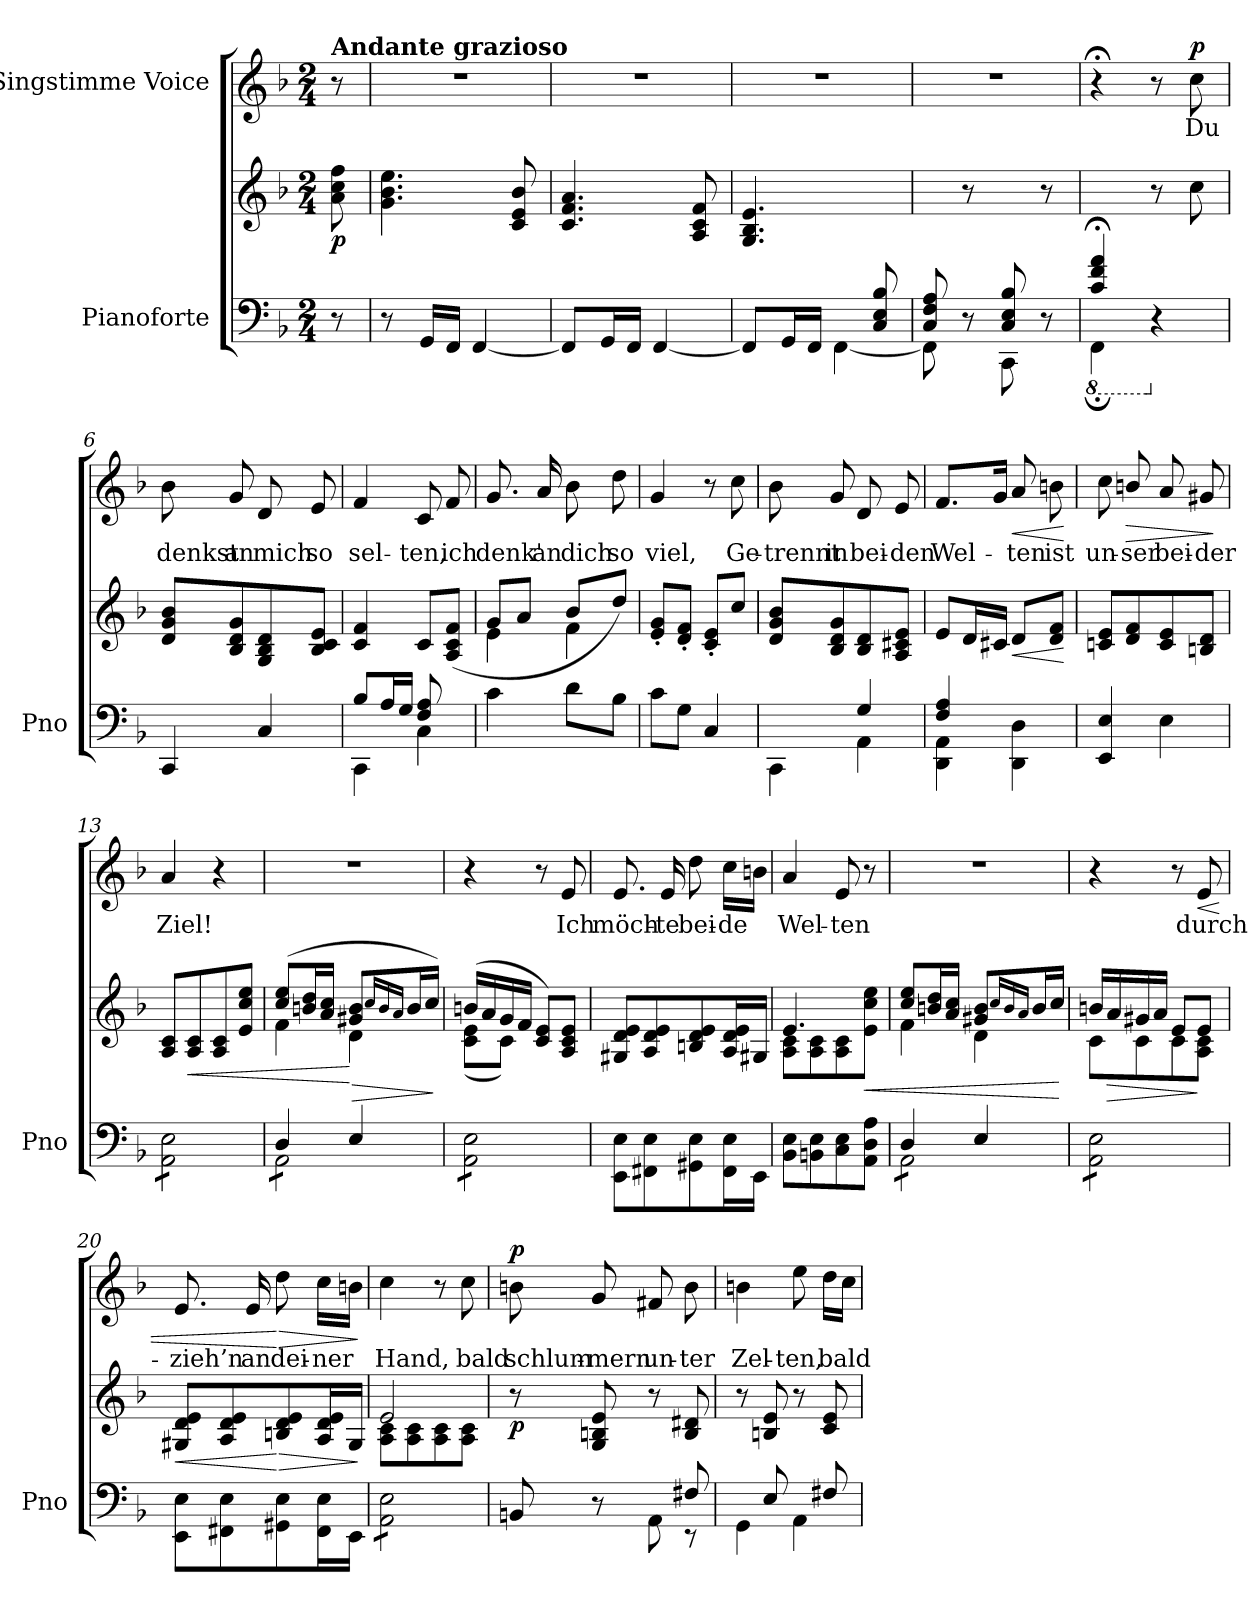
**kern	**kern	**dynam	**kern	**text	**dynam
*part2	*part2	*part2	*part1	*part1	*part1
*staff3	*staff2	*staff2/3	*staff1	*staff1	*staff1
*I"Pianoforte	*	*	*I"Singstimme Voice	*	*
*I'Pno	*	*	*	*	*
*clefF4	*clefG2	*	*clefG2	*	*
*k[b-]	*k[b-]	*	*k[b-]	*	*
*M2/4	*M2/4	*	*M2/4	*	*
=	=	=	=	=	=
!	!	!	!LO:TX:a:B:t=Andante grazioso	!	!
!	!	!LO:DY:b	!	!	!
8r	8a\ 8cc\ 8ff\	p	8r	.	.
=1	=1	=1	=1	=1	=1
8r	4.g\ 4.b-\ 4.ee\	.	2r	.	.
16GG/LL	.	.	.	.	.
16FF/JJ	.	.	.	.	.
[4FF/	.	.	.	.	.
.	8c/ 8e/ 8b-/	.	.	.	.
=2	=2	=2	=2	=2	=2
8FF/L]	4.c/ 4.f/ 4.a/	.	2r	.	.
16GG/L	.	.	.	.	.
16FF/JJ	.	.	.	.	.
[4FF/	.	.	.	.	.
.	8A/ 8c/ 8f/	.	.	.	.
=3	=3	=3	=3	=3	=3
*^	*	*	*	*	*
4.ryy	8FF/L]	4.G/ 4.B-/ 4.e/	.	2r	.	.
.	16GG/L	.	.	.	.	.
.	16FF/JJ	.	.	.	.	.
.	[<4FF\	.	.	.	.	.
8C/ 8E/ 8B-/	.	8ryy	.	.	.	.
=4	=4	=4	=4	=4	=4	=4
8C/ 8F/ 8A/	8FF\]	8ryy	.	2r	.	.
8ryy	8r	8r	.	.	.	.
8C/ 8E/ 8B-/	8CC\	8ryy	.	.	.	.
8ryy	8r	8r	.	.	.	.
=5	=5	=5	=5	=5	=5	=5
*8ba	*	*	*	*	*	*
4C/;< 4F/;< 4A/;<	4FFF;\	4ryy	.	4r;<	.	.
4ryy	4r	8r	.	8r	.	.
!	!	!	!	!	!	!LO:DY:a
.	.	8cc\	.	8cc\	Du	p
*v	*v	*	*	*	*	*
=6	=6	=6	=6	=6	=6
*X8ba	*	*	*	*	*
4CC/	8d/ 8g/ 8b-/L	.	8b-\	denkst	.
.	8B-/ 8d/ 8g/	.	8g/	an	.
4C/	8G/ 8B-/ 8d/	.	8d/	mich	.
.	8B-/ 8c/ 8e/J	.	8e/	so	.
=7	=7	=7	=7	=7	=7
*^	*	*	*	*	*
8B-/L	4CC\	4c/ 4f/	.	4f/	sel-	.
16A/L	.	.	.	.	.	.
16G/JJ	.	.	.	.	.	.
8F/ 8A/	4C\	8c/L	.	8c/	-ten,	.
8ryy	.	(>8A/ 8c/ 8f/J	.	8f/	ich	.
*v	*v	*	*	*	*	*
=8	=8	=8	=8	=8	=8
*	*^	*	*	*	*
4c\	8g/L	4e\	.	8.g/	denk'	.
.	8a/J	.	.	.	.	.
.	.	.	.	16a/	an	.
8d\L	8b-/L	4f\	.	8b-\	dich	.
8B-\J	8dd/J)	.	.	8dd\	so	.
*	*v	*v	*	*	*	*
=9	=9	=9	=9	=9	=9
8c\L	8e/' 8g/'L	.	4g/	viel,	.
8G\J	8d/' 8f/'J	.	.	.	.
4C/	8c/' 8e/'L	.	8r	.	.
.	8cc/J	.	8cc\	Ge-	.
=10	=10	=10	=10	=10	=10
*^	*	*	*	*	*
4ryy	4CC\	8d/ 8g/ 8b-/L	.	8b-\	-trennt	.
.	.	8B-/ 8d/ 8g/	.	8g/	in	.
4G/	4AA\	8B-/ 8d/	.	8d/	bei-	.
.	.	8A/ 8c#X/ 8e/J	.	8e/	-den	.
=11	=11	=11	=11	=11	=11	=11
4F/ 4A/	4DD\ 4AA\	8e/L	.	8.f/L	Wel-	.
.	.	16d/L	.	.	.	.
.	.	16c#X/JJ	.	16g/Jk	.	.
!	!	!	!LO:HP:b	!	!	!LO:HP:b
4ryy	4DD\ 4D\	8d/L	<	8a/	-ten	<
.	.	8d/ 8f/J	.	8bn\	ist	.
*v	*v	*	*	*	*	*
.	.	[	.	.	[
=12	=12	=12	=12	=12	=12
4EE/ 4E/	8cn/ 8e/L	.	8cc\	un-	.
!	!	!	!	!	!LO:HP:b
.	8d/ 8f/	.	8bn/	-ser	>
4E\	8c/ 8e/	.	8a/	bei-	.
.	8Bn/ 8d/J	.	8g#X/	-der	.
.	.	.	.	.	]
=13	=13	=13	=13	=13	=13
*tremolo	*	*	*	*	*
8AA\ 8E\L	8A/ 8c/L	.	4a/	Ziel!	.
!	!	!LO:HP:b	!	!	!
8AA\ 8E\	8A/ 8c/	<	.	.	.
8AA\ 8E\	8A/ 8c/	.	4r	.	.
8AA\ 8E\J	8e/ 8cc/ 8ee/J	.	.	.	.
=14	=14	=14	=14	=14	=14
*^	*^	*	*	*	*
4D/	8AA\L	(8cc/ 8ee/L	4f\	.	2r	.	.
.	8AA\	16bn/ 16dd/L	.	.	.	.	.
.	.	16a/ 16cc/JJ	.	.	.	.	.
!	!	!	!	!LO:HP:n=1:b	!	!	!
4E/	8AA\	8g#X/ 8b/L	4d\	[ >	.	.	.
.	.	16qcc/LL	.	.	.	.	.
.	.	16qb/	.	.	.	.	.
.	.	16qa/JJ	.	.	.	.	.
.	8AA\J	16b/L	.	.	.	.	.
.	.	16cc/JJ)	.	.	.	.	.
*v	*v	*	*	*	*	*	*
*	*v	*v	*	*	*	*
.	.	]	.	.	.
=15	=15	=15	=15	=15	=15
*	*^	*	*	*	*
8AA\ 8E\L	(16bn/LL	(8c\ 8e\L	.	4r	.	.
.	16a/	.	.	.	.	.
8AA\ 8E\	16g/	8c\J)	.	.	.	.
.	16f/JJ	.	.	.	.	.
8AA\ 8E\	8c/ 8e/L)	4ryy	.	8r	.	.
8AA\ 8E\J	8A/ 8c/ 8e/J	.	.	8e/	Ich	.
*Xtremolo	*	*	*	*	*	*
*	*v	*v	*	*	*	*
=16	=16	=16	=16	=16	=16
8EE\ 8E\L	8G#X/ 8d/ 8e/L	.	8.e/	möch-	.
8FF#X\ 8E\	8A/ 8d/ 8e/	.	.	.	.
.	.	.	16e/	-te	.
8GG#X\ 8E\	8Bn/ 8d/ 8e/	.	8dd\	bei-	.
16FF#\ 16E\L	16A/ 16d/ 16e/L	.	16cc\LL	-de	.
16EE\JJ	16G#X/JJ	.	16bn\JJ	.	.
=17	=17	=17	=17	=17	=17
*	*^	*	*	*	*
8BB-\ 8E\L	4.e/	8A\ 8c\L	.	4a/	Wel-	.
8BBn\ 8E\	.	8A\ 8c\	.	.	.	.
8C\ 8E\	.	8A\ 8c\	.	8e/	-ten	.
!	!	!	!LO:HP:b	!	!	!
8AA\ 8D\ 8A\J	8ryy	8e\ 8cc\ 8ee\J	<	8r	.	.
=18	=18	=18	=18	=18	=18	=18
*^	*	*	*	*	*	*
*tremolo	*	*	*	*	*	*	*
4D/	8AA\L	8cc/ 8ee/L	4f\	.	2r	.	.
.	8AA\	16bn/ 16dd/L	.	.	.	.	.
.	.	16a/ 16cc/JJ	.	.	.	.	.
4E/	8AA\	8g#X/ 8b/L	4d\	.	.	.	.
.	.	16qcc/LL	.	.	.	.	.
.	.	16qb/	.	.	.	.	.
.	.	16qa/JJ	.	.	.	.	.
.	8AA\J	16b/L	.	.	.	.	.
.	.	16cc/JJ	.	.	.	.	.
*v	*v	*	*	*	*	*	*
*	*v	*v	*	*	*	*
.	.	[	.	.	.
=19	=19	=19	=19	=19	=19
*	*^	*	*	*	*
8AA\ 8E\L	16bn/LL	8c\L	.	4r	.	.
!	!	!	!LO:HP:b	!	!	!
.	16a/	.	>	.	.	.
8AA\ 8E\	16g#X/	8c\	.	.	.	.
.	16a/JJ	.	.	.	.	.
8AA\ 8E\	8e/L	8c\	.	8r	.	.
!	!	!	!	!	!	!LO:HP:b
8AA\ 8E\J	8e/J	8A\ 8c\J	]	8e/	durch-	<
*Xtremolo	*	*	*	*	*	*
=20	=20	=20	=20	=20	=20	=20
!	!	!	!LO:HP:b	!	!	!
*	*v	*v	*	*	*	*
8EE\ 8E\L	8G#X/ 8d/ 8e/L	<	8.e/	-zieh’n	.
8FF#X\ 8E\	8A/ 8d/ 8e/	.	.	.	.
.	.	.	16e/	an	.
!	!	!LO:HP:n=1:b	!	!	!LO:HP:n=1:b
8GG#X\ 8E\	8Bn/ 8d/ 8e/	[ >	8dd\	dei-	[ >
16FF#\ 16E\L	16A/ 16d/ 16e/L	.	16cc\LL	-ner	.
16EE\JJ	16G#/JJ	.	16bn\JJ	.	.
.	.	]	.	.	]
=21	=21	=21	=21	=21	=21
*	*^	*	*	*	*
*tremolo	*	*	*	*	*	*
*	*tremolo	*	*	*	*	*
8AA\ 8E\L	2e/	8A\ 8c\L	.	4cc\	Hand,	.
8AA\ 8E\	.	8A\ 8c\	.	.	.	.
8AA\ 8E\	.	8A\ 8c\	.	8r	.	.
8AA\ 8E\J	.	8A\ 8c\J	.	8cc\	bald	.
*	*Xtremolo	*	*	*	*	*
*Xtremolo	*	*	*	*	*	*
*	*v	*v	*	*	*	*
=22	=22	=22	=22	=22	=22
*^	*	*	*	*	*
!	!	!	!LO:DY:b	!	!	!LO:DY:a
8ryy	8BBn/	8r	p	8bn\	schlum-	p
8ryy	8r	8G/ 8Bn/ 8e/	.	8g/	-mern	.
8ryy	8AA\	8r	.	8f#X/	un-	.
8F#X/	8r	8B/ 8d#X/	.	8b\	-ter	.
=23	=23	=23	=23	=23	=23	=23
8ryy	4GG\	8r	.	4bn\	Zel-	.
8E/	.	8Bn/ 8e/	.	.	.	.
8ryy	4AA\	8r	.	8ee\	-ten,	.
8F#X/	.	8c/ 8e/	.	16dd\LL	bald	.
.	.	.	.	16cc\JJ	.	.
*v	*v	*	*	*	*	*
=	=	=	=	=	=
*-	*-	*-	*-	*-	*-
